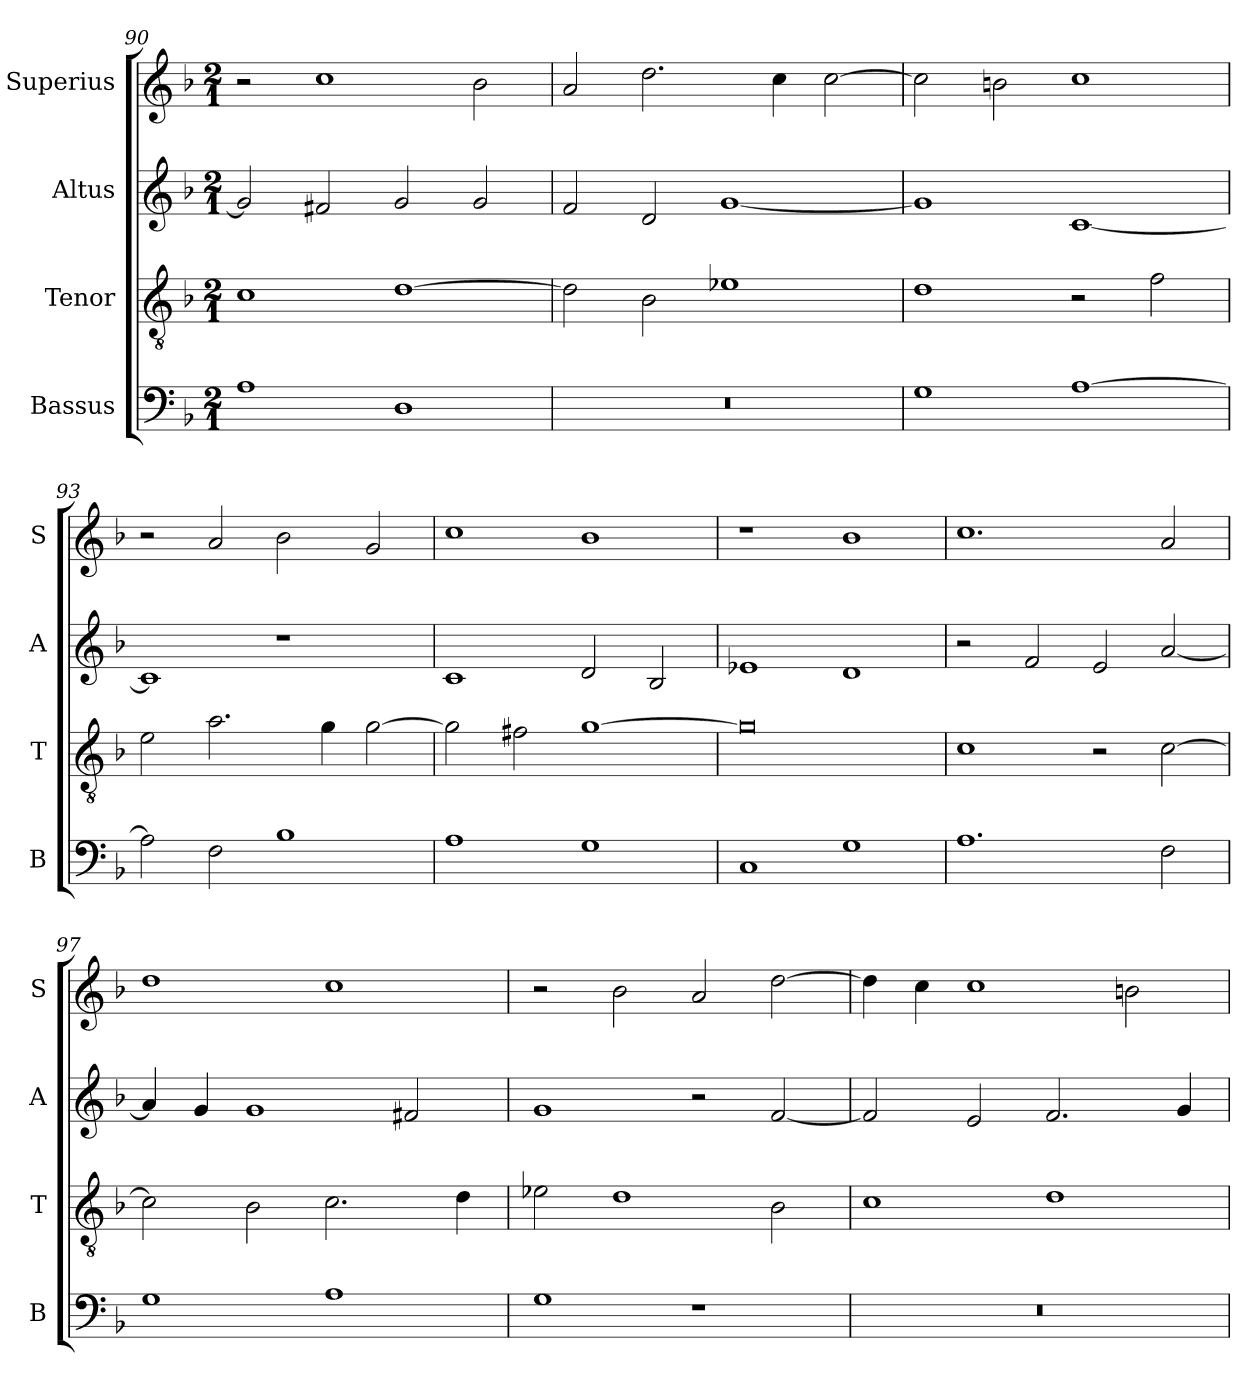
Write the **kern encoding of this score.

**kern	**kern	**kern	**kern
*part4	*part3	*part2	*part1
*staff4	*staff3	*staff2	*staff1
*I"Bassus	*I"Tenor	*I"Altus	*I"Superius
*I'B	*I'T	*I'A	*I'S
*clefF4	*clefGv2	*clefG2	*clefG2
*k[b-]	*k[b-]	*k[b-]	*k[b-]
*F:	*F:	*F:	*F:
*M2/1	*M2/1	*M2/1	*M2/1
=90	=90	=90	=90
1A	1c	2g]	2r
.	.	2f#X	1cc
1D	[1d	2g	.
.	.	2g	2b-
=91	=91	=91	=91
0r	2d]	2f	2a
.	2B-	2d	2.dd
.	1e-X	[1g	.
.	.	.	4cc
.	.	.	[2cc
=92	=92	=92	=92
1G	1d	1g]	2cc]
.	.	.	2bn
[1A	2r	[1c	1cc
.	2f	.	.
=93	=93	=93	=93
2A]	2e	1c]	2r
2F	2.a	.	2a
1B-	.	1r	2b-
.	4g	.	.
.	[2g	.	2g
=94	=94	=94	=94
1A	2g]	1c	1cc
.	2f#X	.	.
1G	[1g	2d	1b-
.	.	2B-	.
=95	=95	=95	=95
1C	0g]	1e-X	1r
1G	.	1d	1b-
=96	=96	=96	=96
1.A	1c	2r	1.cc
.	.	2f	.
.	2r	2e	.
2F	[2c	[2a	2a
=97	=97	=97	=97
1G	2c]	4a]	1dd
.	.	4g	.
.	2B-	1g	.
1A	2.c	.	1cc
.	.	2f#X	.
.	4d	.	.
=98	=98	=98	=98
1G	2e-X	1g	2r
.	1d	.	2b-
1r	.	2r	2a
.	2B-	[2f	[2dd
=99	=99	=99	=99
0r	1c	2f]	4dd]
.	.	.	4cc
.	.	2e	1cc
.	1d	2.f	.
.	.	.	2bn
.	.	4g	.
=	=	=	=
*-	*-	*-	*-
